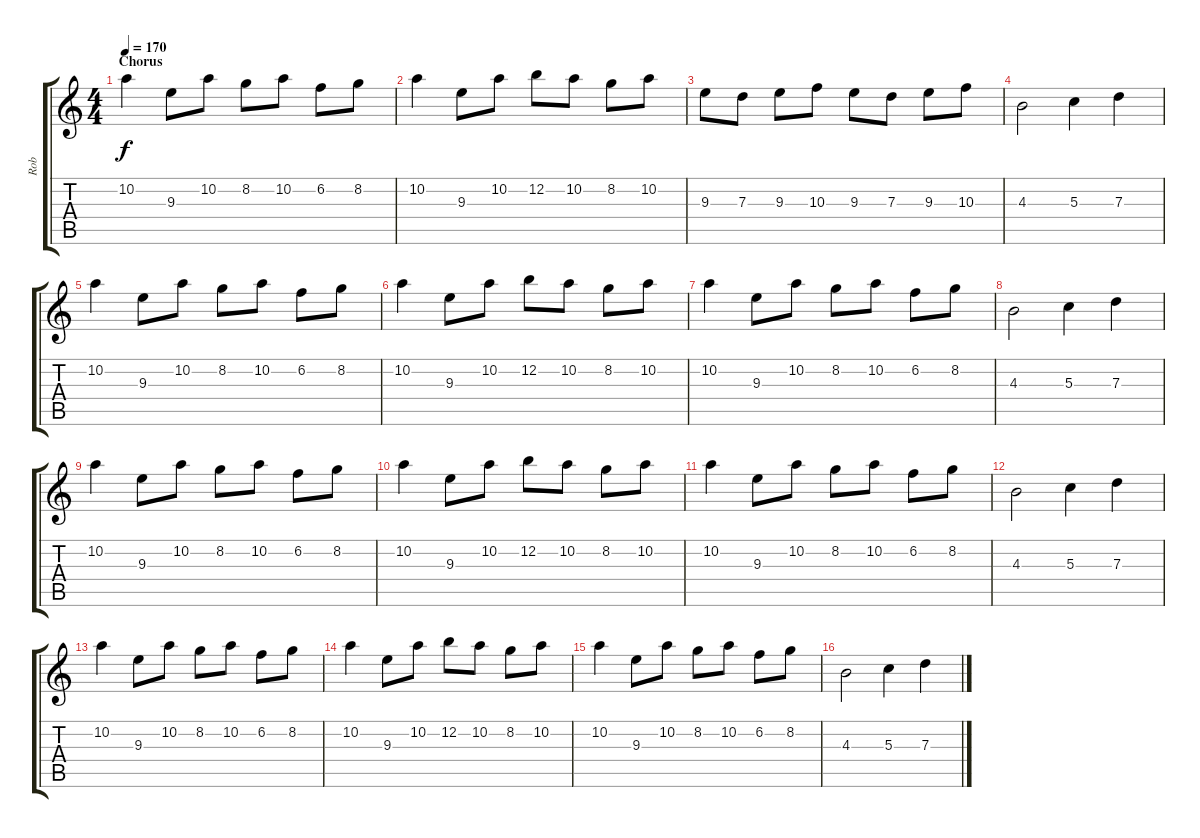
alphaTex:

\track ("Rob" "Rob") {instrument distortionguitar}
\staff {score tabs}
\tuning (E4 B3 G3 D3 A2 E2) {hide}
\ts (4 4)
\section ("" "Chorus")
\tempo 170
\clef g2
\ks c
10.2.4{dy f} 9.3.8 10.2.8 8.2.8 10.2.8 6.2.8 8.2.8 |
10.2.4 9.3.8 10.2.8 12.2.8 10.2.8 8.2.8 10.2.8 |
9.3.8 7.3.8 9.3.8 10.3.8 9.3.8 7.3.8 9.3.8 10.3.8 |
4.3.2 5.3.4 7.3.4 |
10.2.4 9.3.8 10.2.8 8.2.8 10.2.8 6.2.8 8.2.8 |
10.2.4 9.3.8 10.2.8 12.2.8 10.2.8 8.2.8 10.2.8 |
10.2.4 9.3.8 10.2.8 8.2.8 10.2.8 6.2.8 8.2.8 |
4.3.2 5.3.4 7.3.4 |
10.2.4 9.3.8 10.2.8 8.2.8 10.2.8 6.2.8 8.2.8 |
10.2.4 9.3.8 10.2.8 12.2.8 10.2.8 8.2.8 10.2.8 |
10.2.4 9.3.8 10.2.8 8.2.8 10.2.8 6.2.8 8.2.8 |
4.3.2 5.3.4 7.3.4 |
10.2.4 9.3.8 10.2.8 8.2.8 10.2.8 6.2.8 8.2.8 |
10.2.4 9.3.8 10.2.8 12.2.8 10.2.8 8.2.8 10.2.8 |
10.2.4 9.3.8 10.2.8 8.2.8 10.2.8 6.2.8 8.2.8 |
4.3.2 5.3.4 7.3.4
